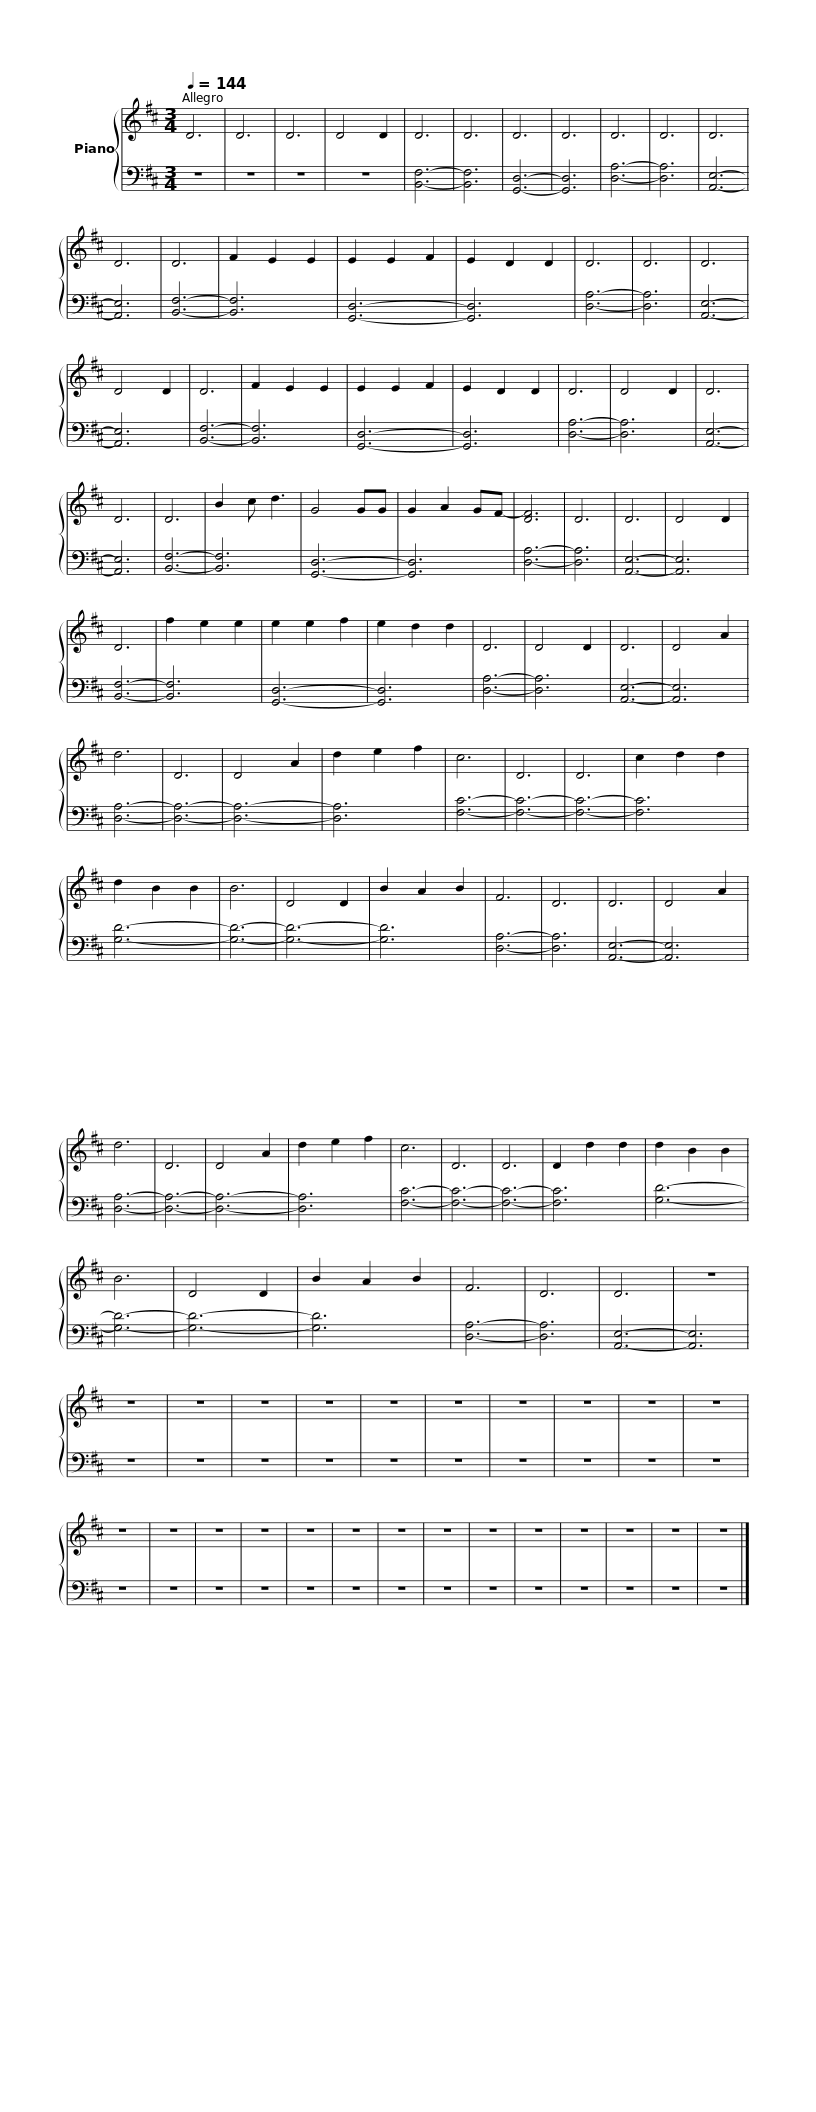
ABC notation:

X:1
%%score { 1 | 2 }
L:1/8
Q:1/4=144
M:3/4
I:linebreak $
K:D
V:1 treble
V:2 bass
V:1
 D6 | D6 | D6 | D4 D2 | D6 | %5
 D6 | D6 | D6 | D6 | D6 | %10
 D6 | D6 | D6 | F2 E2 E2 | E2 E2 F2 | %15
 E2 D2 D2 |$ D6 | D6 | D6 | D4 D2 | %20
 D6 | F2 E2 E2 | E2 E2 F2 | E2 D2 D2 | D6 | %25
 D4 D2 | D6 | D6 | D6 | B2 c d3 | %30
 G4 GG |$ G2 A2 GF- | [DF]6 | D6 | D6 | %35
 D4 D2 | D6 | f2 e2 e2 | e2 e2 f2 | e2 d2 d2 | %40
 D6 | D4 D2 | D6 | D4 A2 | d6 | %45
 D6 | D4 A2 |$ d2 e2 f2 | c6 | D6 | %50
 D6 | c2 d2 d2 | d2 B2 B2 | B6 | D4 D2 | %55
 B2 A2 B2 | F6 | D6 | D6 | D4 A2 | %60
 d6 | D6 | D4 A2 |$ d2 e2 f2 | c6 | %65
 D6 | D6 | D2 d2 d2 | d2 B2 B2 | B6 | %70
 D4 D2 | B2 A2 B2 | F6 | D6 | D6 | %75
 z6 | z6 | z6 | z6 |$ z6 | %80
 z6 | z6 | z6 | z6 | z6 | %85
 z6 | z6 | z6 | z6 | z6 | %90
 z6 | z6 | z6 | z6 | z6 | %95
 z6 | z6 | z6 |$ z6 | z6 |] %100
V:2
 z6 | z6 | z6 | z6 | [B,,F,]6- | %5
 [B,,F,]6 | [G,,D,]6- | [G,,D,]6 | [D,A,]6- | [D,A,]6 | %10
 [A,,E,]6- | [A,,E,]6 | [B,,F,]6- | [B,,F,]6 | [G,,D,]6- | %15
 [G,,D,]6 |$ [D,A,]6- | [D,A,]6 | [A,,E,]6- | [A,,E,]6 | %20
 [B,,F,]6- | [B,,F,]6 | [G,,D,]6- | [G,,D,]6 | [D,A,]6- | %25
 [D,A,]6 | [A,,E,]6- | [A,,E,]6 | [B,,F,]6- | [B,,F,]6 | %30
 [G,,D,]6- |$ [G,,D,]6 | [D,A,]6- | [D,A,]6 | [A,,E,]6- | %35
 [A,,E,]6 | [B,,F,]6- | [B,,F,]6 | [G,,D,]6- | [G,,D,]6 | %40
 [D,A,]6- | [D,A,]6 | [A,,E,]6- | [A,,E,]6 | [D,A,]6- | %45
 [D,A,]6- | [D,A,]6- |$ [D,A,]6 | [F,C]6- | [F,C]6- | %50
 [F,C]6- | [F,C]6 | [G,D]6- | [G,D]6- | [G,D]6- | %55
 [G,D]6 | [D,A,]6- | [D,A,]6 | [A,,E,]6- | [A,,E,]6 | %60
 [D,A,]6- | [D,A,]6- | [D,A,]6- |$ [D,A,]6 | [F,C]6- | %65
 [F,C]6- | [F,C]6- | [F,C]6 | [G,D]6- | [G,D]6- | %70
 [G,D]6- | [G,D]6 | [D,A,]6- | [D,A,]6 | [A,,E,]6- | %75
 [A,,E,]6 | z6 | z6 | z6 |$ z6 | %80
 z6 | z6 | z6 | z6 | z6 | %85
 z6 | z6 | z6 | z6 | z6 | %90
 z6 | z6 | z6 | z6 | z6 | %95
 z6 | z6 | z6 |$ z6 | z6 |] %100
